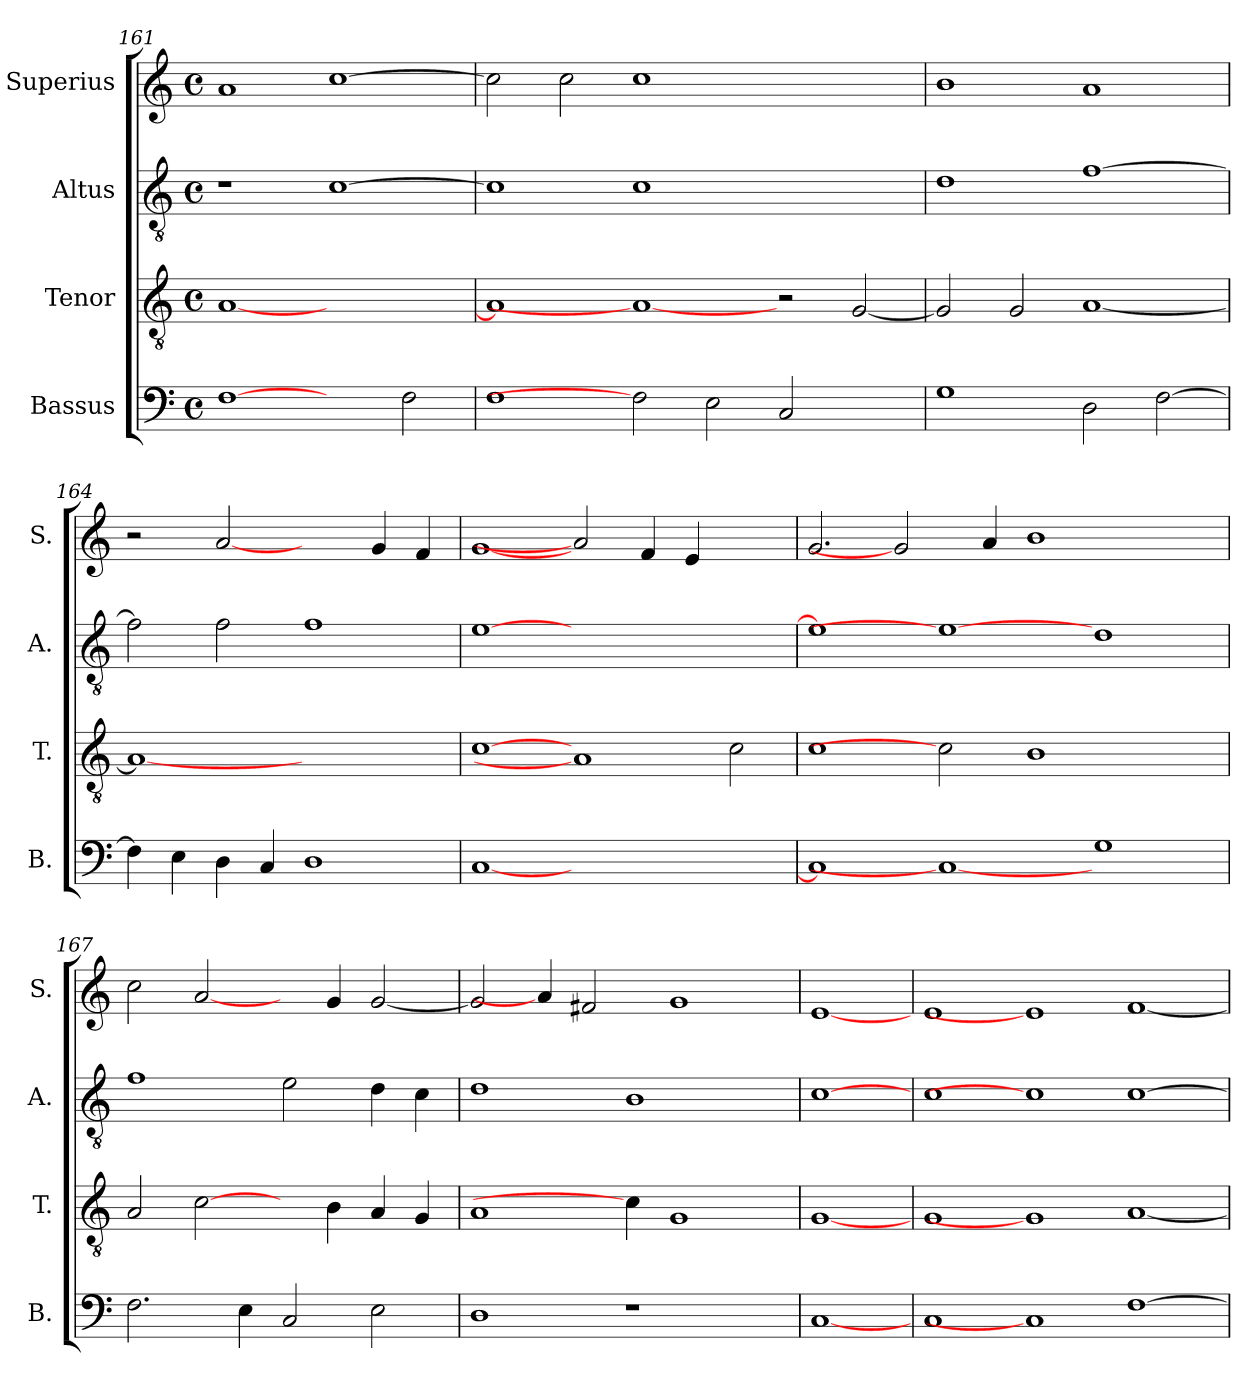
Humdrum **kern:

**kern	**kern	**kern	**kern
*part4	*part3	*part2	*part1
*staff4	*staff3	*staff2	*staff1
*I"Bassus	*I"Tenor	*I"Altus	*I"Superius
*I'B.	*I'T.	*I'A.	*I'S.
!!LO:LB:g=z
*clefF4	*clefGv2	*clefGv2	*clefG2
*	*ITrd7c12	*ITrd7c12	*
*k[]	*k[]	*k[]	*k[]
*C:	*C:	*C:	*C:
*M4/4	*M4/4	*M4/4	*M4/4
*met(c)	*met(c)	*met(c)	*met(c)
=161	=161	=161	=161
[1Fi	[<1AAi	1r	1ai
2ryy	1ryy	[>1Ci	[>1cci
2Fi\	.	.	.
=162	=162	=162	=162
1Fi	1AAi]	1Ci]	2cci\]
.	.	.	2cci\
2Fi]	1AAi_	1Ci	1cci
2Ei\	.	.	.
2Ci/	2r	1ryy	1ryy
2ryy	[<2GGi/	.	.
=163	=163	=163	=163
1Gi	2GGi/]	1Di	1bi
.	2GGi/	.	.
2Di\	[<1AAi	[>1Fi	1ai
[>2Fi\	.	.	.
=164	=164	=164	=164
4Fi\]	1AAi_<	2Fi\]	2r
4Ei\	.	.	.
4Di\	.	2Fi\	[2ai
4Ci/	.	.	.
1Di	1ryy	1Fi	2ryy
.	.	.	4gi/
.	.	.	4fi/
=165	=165	=165	=165
[<1Ci	[1Ci	[>1Ei	[1gi
1.ryy	1AAi]	1.ryy	2ai]
.	.	.	4fi/
.	.	.	4ei/
.	2Ci\	.	2ryy
!!LO:LB:g=z
=166	=166	=166	=166
1Ci]	1Ci	1Ei]	2.gi/
.	.	.	2gi]
1Ci_	2Ci]	1Ei_	.
.	.	.	4ai/
.	1BBi	.	1bi
1Gi	.	1Di	.
.	2ryy	.	2ryy
=167	=167	=167	=167
2.Fi\	2AAi/	1Fi	2cci\
.	[2Ci\	.	[2ai/
4Ei\	.	.	.
2Ci/	4ryy	2Ei\	4ryy
.	4BBi\	.	4gi/
2Ei\	4AAi/	4Di\	[<2gi/
.	4GGi/	4Ci\	.
=168	=168	=168	=168
1Di	1AAi	1Di	2gi/]
.	.	.	4ai/]
.	.	.	2f#Xi/
1r	4Ci\]	1BBi	.
.	1GGi	.	1gi
4ryy	.	4ryy	.
=169	=169	=169	=169
[1Ci	[1GGi	[1Ci	[1ei
=170	=170	=170	=170
1Ci	1GGi	1Ci	1ei
1Ci]	1GGi]	1Ci]	1ei]
[>1Fi	[<1AAi	[>1Ci	[<1fi
=	=	=	=
*-	*-	*-	*-
